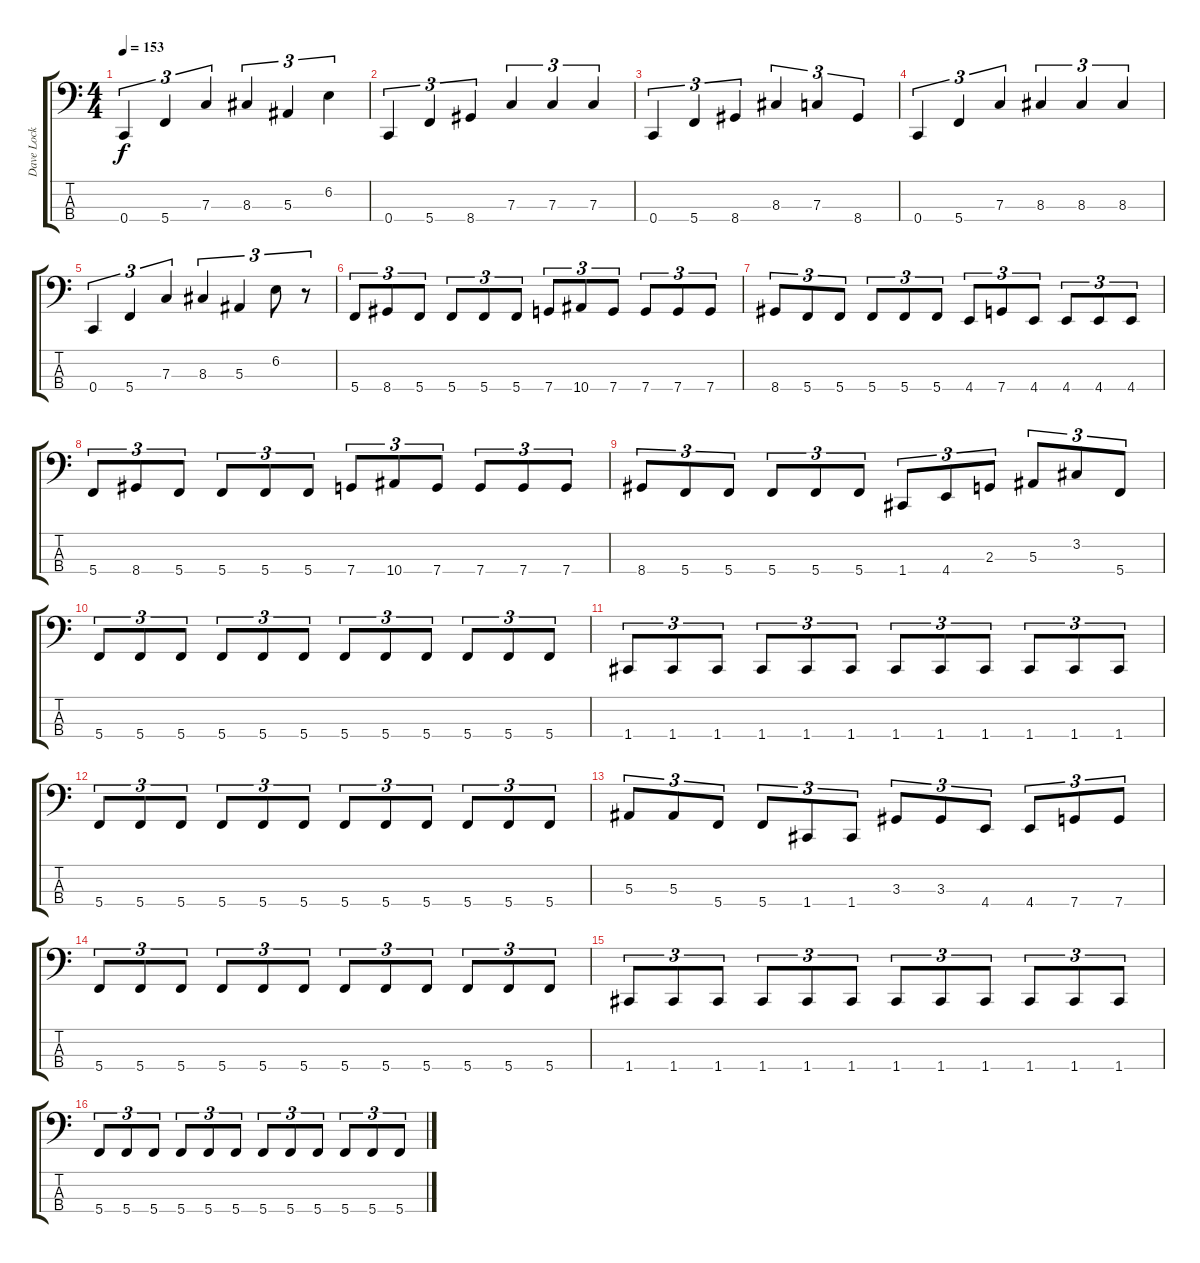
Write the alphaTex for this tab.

\track ("Dave Lock (Bass)" "Dave Lock ") {instrument electricbasspick}
\staff {score tabs}
\tuning (Eb2 Bb1 F1 C1) {hide}
\ts (4 4)
\tempo 153
\clef f4
\ks c
0.4.4{tu (3 2) dy f} 5.4.4{tu (3 2)} 7.3.4{tu (3 2)} 8.3.4{tu (3 2)} 5.3.4{tu (3 2)} 6.2.4{tu (3 2)} |
0.4.4{tu (3 2)} 5.4.4{tu (3 2)} 8.4.4{tu (3 2)} 7.3.4{tu (3 2)} 7.3.4{tu (3 2)} 7.3.4{tu (3 2)} |
0.4.4{tu (3 2)} 5.4.4{tu (3 2)} 8.4.4{tu (3 2)} 8.3.4{tu (3 2)} 7.3.4{tu (3 2)} 8.4.4{tu (3 2)} |
0.4.4{tu (3 2)} 5.4.4{tu (3 2)} 7.3.4{tu (3 2)} 8.3.4{tu (3 2)} 8.3.4{tu (3 2)} 8.3.4{tu (3 2)} |
0.4.4{tu (3 2)} 5.4.4{tu (3 2)} 7.3.4{tu (3 2)} 8.3.4{tu (3 2)} 5.3.4{tu (3 2)} 6.2.8{tu (3 2)} r.8{tu (3 2)} |
5.4.8{tu (3 2)} 8.4.8{tu (3 2)} 5.4.8{tu (3 2)} 5.4.8{tu (3 2)} 5.4.8{tu (3 2)} 5.4.8{tu (3 2)} 7.4.8{tu (3 2)} 10.4.8{tu (3 2)} 7.4.8{tu (3 2)} 7.4.8{tu (3 2)} 7.4.8{tu (3 2)} 7.4.8{tu (3 2)} |
8.4.8{tu (3 2)} 5.4.8{tu (3 2)} 5.4.8{tu (3 2)} 5.4.8{tu (3 2)} 5.4.8{tu (3 2)} 5.4.8{tu (3 2)} 4.4.8{tu (3 2)} 7.4.8{tu (3 2)} 4.4.8{tu (3 2)} 4.4.8{tu (3 2)} 4.4.8{tu (3 2)} 4.4.8{tu (3 2)} |
5.4.8{tu (3 2)} 8.4.8{tu (3 2)} 5.4.8{tu (3 2)} 5.4.8{tu (3 2)} 5.4.8{tu (3 2)} 5.4.8{tu (3 2)} 7.4.8{tu (3 2)} 10.4.8{tu (3 2)} 7.4.8{tu (3 2)} 7.4.8{tu (3 2)} 7.4.8{tu (3 2)} 7.4.8{tu (3 2)} |
8.4.8{tu (3 2)} 5.4.8{tu (3 2)} 5.4.8{tu (3 2)} 5.4.8{tu (3 2)} 5.4.8{tu (3 2)} 5.4.8{tu (3 2)} 1.4.8{tu (3 2)} 4.4.8{tu (3 2)} 2.3.8{tu (3 2)} 5.3.8{tu (3 2)} 3.2.8{tu (3 2)} 5.4.8{tu (3 2)} |
5.4.8{tu (3 2)} 5.4.8{tu (3 2)} 5.4.8{tu (3 2)} 5.4.8{tu (3 2)} 5.4.8{tu (3 2)} 5.4.8{tu (3 2)} 5.4.8{tu (3 2)} 5.4.8{tu (3 2)} 5.4.8{tu (3 2)} 5.4.8{tu (3 2)} 5.4.8{tu (3 2)} 5.4.8{tu (3 2)} |
1.4.8{tu (3 2)} 1.4.8{tu (3 2)} 1.4.8{tu (3 2)} 1.4.8{tu (3 2)} 1.4.8{tu (3 2)} 1.4.8{tu (3 2)} 1.4.8{tu (3 2)} 1.4.8{tu (3 2)} 1.4.8{tu (3 2)} 1.4.8{tu (3 2)} 1.4.8{tu (3 2)} 1.4.8{tu (3 2)} |
5.4.8{tu (3 2)} 5.4.8{tu (3 2)} 5.4.8{tu (3 2)} 5.4.8{tu (3 2)} 5.4.8{tu (3 2)} 5.4.8{tu (3 2)} 5.4.8{tu (3 2)} 5.4.8{tu (3 2)} 5.4.8{tu (3 2)} 5.4.8{tu (3 2)} 5.4.8{tu (3 2)} 5.4.8{tu (3 2)} |
5.3.8{tu (3 2)} 5.3.8{tu (3 2)} 5.4.8{tu (3 2)} 5.4.8{tu (3 2)} 1.4.8{tu (3 2)} 1.4.8{tu (3 2)} 3.3.8{tu (3 2)} 3.3.8{tu (3 2)} 4.4.8{tu (3 2)} 4.4.8{tu (3 2)} 7.4.8{tu (3 2)} 7.4.8{tu (3 2)} |
5.4.8{tu (3 2)} 5.4.8{tu (3 2)} 5.4.8{tu (3 2)} 5.4.8{tu (3 2)} 5.4.8{tu (3 2)} 5.4.8{tu (3 2)} 5.4.8{tu (3 2)} 5.4.8{tu (3 2)} 5.4.8{tu (3 2)} 5.4.8{tu (3 2)} 5.4.8{tu (3 2)} 5.4.8{tu (3 2)} |
1.4.8{tu (3 2)} 1.4.8{tu (3 2)} 1.4.8{tu (3 2)} 1.4.8{tu (3 2)} 1.4.8{tu (3 2)} 1.4.8{tu (3 2)} 1.4.8{tu (3 2)} 1.4.8{tu (3 2)} 1.4.8{tu (3 2)} 1.4.8{tu (3 2)} 1.4.8{tu (3 2)} 1.4.8{tu (3 2)} |
5.4.8{tu (3 2)} 5.4.8{tu (3 2)} 5.4.8{tu (3 2)} 5.4.8{tu (3 2)} 5.4.8{tu (3 2)} 5.4.8{tu (3 2)} 5.4.8{tu (3 2)} 5.4.8{tu (3 2)} 5.4.8{tu (3 2)} 5.4.8{tu (3 2)} 5.4.8{tu (3 2)} 5.4.8{tu (3 2)}
